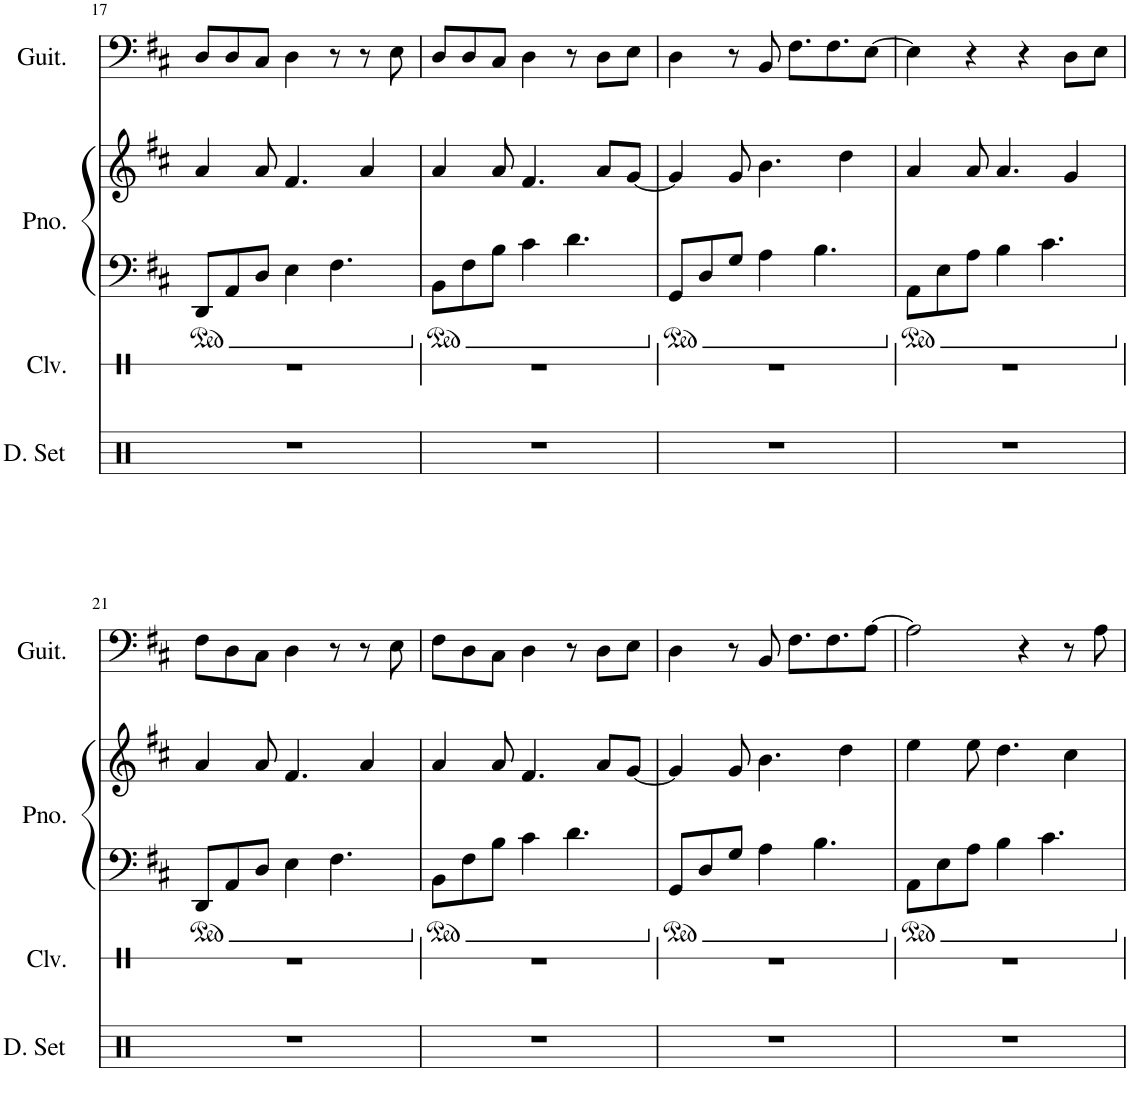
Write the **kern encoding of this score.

**kern	**kern	**kern	**kern	**kern
*part4	*part3	*part2	*part2	*part1
*staff5	*staff4	*staff3	*staff2	*staff1
*I"Drumset	*I"Claves	*I"Piano	*	*I"Acoustic Guitar
*I'D. Set	*I'Clv.	*I'Pno.	*	*I'Guit.
!!LO:PB:g=z
*clefX	*clefX	*clefF4	*clefG2	*clefF4
*k[]	*k[]	*k[f#c#]	*k[f#c#]	*k[f#c#]
*M4/4	*M4/4	*M4/4	*M4/4	*M4/4
=17	=17	=17	=17	=17
1r	1r	8DD/L	4a/	8D/L
.	.	8AA/	.	8D/
.	.	8D/J	8a/	8C#/J
.	.	4E\	4.f#/	4D\
.	.	4.F#\	.	8r
.	.	.	4a/	8r
.	.	.	.	8E\
=18	=18	=18	=18	=18
1r	1r	8BB\L	4a/	8D/L
.	.	8F#\	.	8D/
.	.	8B\J	8a/	8C#/J
.	.	4c#\	4.f#/	4D\
.	.	4.d\	.	8r
.	.	.	8a/L	8D\L
.	.	.	[8g/J	8E\J
=19	=19	=19	=19	=19
1r	1r	8GG/L	4g/]	4D\
.	.	8D/	.	.
.	.	8G/J	8g/	8r
.	.	4A\	4.b\	8BB/
.	.	.	.	8.F#\L
.	.	4.B\	.	.
.	.	.	.	8.F#\
.	.	.	4dd\	.
.	.	.	.	[8E\J
=20	=20	=20	=20	=20
1r	1r	8AA\L	4a/	4E\]
.	.	8E\	.	.
.	.	8A\J	8a/	4r
.	.	4B\	4.a/	.
.	.	.	.	4r
.	.	4.c#\	.	.
.	.	.	4g/	8D\L
.	.	.	.	8E\J
!!LO:LB:g=z
=21	=21	=21	=21	=21
1r	1r	8DD/L	4a/	8F#\L
.	.	8AA/	.	8D\
.	.	8D/J	8a/	8C#\J
.	.	4E\	4.f#/	4D\
.	.	4.F#\	.	8r
.	.	.	4a/	8r
.	.	.	.	8E\
=22	=22	=22	=22	=22
1r	1r	8BB\L	4a/	8F#\L
.	.	8F#\	.	8D\
.	.	8B\J	8a/	8C#\J
.	.	4c#\	4.f#/	4D\
.	.	4.d\	.	8r
.	.	.	8a/L	8D\L
.	.	.	[8g/J	8E\J
=23	=23	=23	=23	=23
1r	1r	8GG/L	4g/]	4D\
.	.	8D/	.	.
.	.	8G/J	8g/	8r
.	.	4A\	4.b\	8BB/
.	.	.	.	8.F#\L
.	.	4.B\	.	.
.	.	.	.	8.F#\
.	.	.	4dd\	.
.	.	.	.	[8A\J
=24	=24	=24	=24	=24
1r	1r	8AA\L	4ee\	2A\]
.	.	8E\	.	.
.	.	8A\J	8ee\	.
.	.	4B\	4.dd\	.
.	.	.	.	4r
.	.	4.c#\	.	.
.	.	.	4cc#\	8r
.	.	.	.	8A\
=	=	=	=	=
*-	*-	*-	*-	*-
